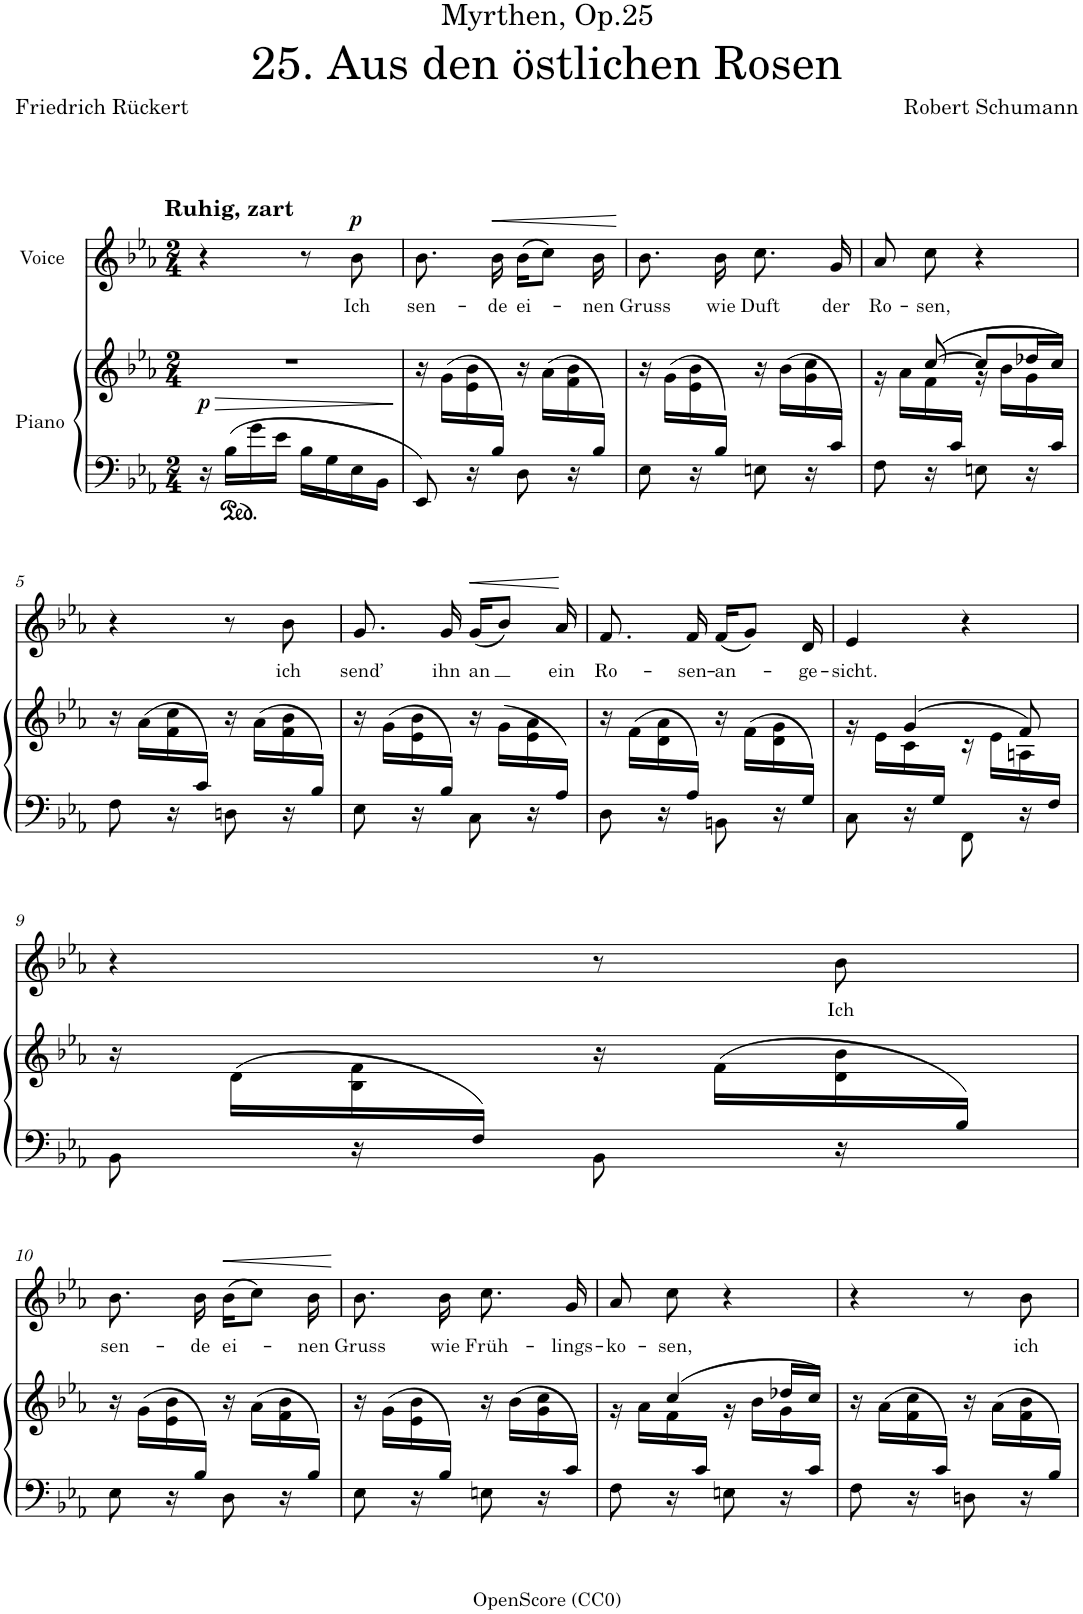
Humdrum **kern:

**kern	**kern	**dynam	**kern	**text	**dynam
*part2	*part2	*part2	*part1	*part1	*part1
*staff3	*staff2	*staff2/3	*staff1	*staff1	*staff1
*I"Piano	*	*	*I"Voice	*	*
*I'Pno	*	*	*	*	*
*clefF4	*clefG2	*	*clefG2	*	*
*k[b-e-a-]	*k[b-e-a-]	*	*k[b-e-a-]	*	*
*M2/4	*M2/4	*	*M2/4	*	*
=1	=1	=1	=1	=1	=1
!	!	!	!LO:TX:a:B:t=Ruhig, zart	!	!
!	!	!LO:HP:b	!	!	!
!	!	!LO:DY:n=1:b	!	!	!
16r	2r	> p	4r	.	.
16B-\LL	.	.	.	.	.
16g\	.	.	.	.	.
16e-\JJ	.	.	.	.	.
16B-\LL	.	.	8r	.	.
16G\	.	.	.	.	.
!	!	!	!	!LO:LY:b	!LO:DY:a
16E-\	.	.	8b-\	Ich	p
16BB-\JJ	.	.	.	.	.
.	.	]	.	.	.
=2	=2	=2	=2	=2	=2
*^	*	*	*	*	*
!	!	!	!	!	!LO:LY:b	!
8.ryy	8EE-/	16r	.	8.b-\	sen-	.
.	.	(16g\LL	.	.	.	.
.	16r	16e-\ 16b-\	.	.	.	.
!	!	!	!	!	!LO:LY:b	!LO:HP:b
16B-/JJ)	16ryy	16ryy	.	16b-\	-de	<
!	!	!	!	!	!LO:LY:b	!
8.ryy	8D\	16r	.	(16b-\KL	ei-	.
.	.	(16a-\LL	.	8cc\J)	.	.
.	16r	16f\ 16b-\	.	.	.	.
!	!	!	!	!	!LO:LY:b	!
16B-/JJ)	16ryy	16ryy	.	16b-\	-nen	.
*v	*v	*	*	*	*	*
.	.	.	.	.	[
=3	=3	=3	=3	=3	=3
*^	*	*	*	*	*
!	!	!	!	!	!LO:LY:b	!
8.ryy	8E-\	16r	.	8.b-\	Gruss	.
.	.	(16g\LL	.	.	.	.
.	16r	16e-\ 16b-\	.	.	.	.
!	!	!	!	!	!LO:LY:b	!
16B-/JJ)	16ryy	16ryy	.	16b-\	wie	.
!	!	!	!	!	!LO:LY:b	!
8.ryy	8En\	16r	.	8.cc\	Duft	.
.	.	(16b-\LL	.	.	.	.
.	16r	16g\ 16cc\	.	.	.	.
!	!	!	!	!	!LO:LY:b	!
16c/JJ)	16ryy	16ryy	.	16g/	der	.
=4	=4	=4	=4	=4	=4	=4
*	*	*^	*	*	*	*
!	!	!	!	!	!	!LO:LY:b	!
8.ryy	8F\	8ryy	16r	.	8a-/	Ro-	.
.	.	.	16a-\LL	.	.	.	.
!	!	!	!	!	!	!LO:LY:b	!
.	16r	([8cc/	16f\	.	8cc\	-sen,	.
16c/JJ	16ryy	.	16ryy	.	.	.	.
8.ryy	8En\	8cc/L]	16r	.	4r	.	.
.	.	.	16b-\LL	.	.	.	.
.	16r	16dd-X/L	16g\	.	.	.	.
16c/JJ	16ryy	16cc/JJ)	16ryy	.	.	.	.
*	*	*v	*v	*	*	*	*
!!LO:LB:g=z
=5	=5	=5	=5	=5	=5	=5
8.ryy	8F\	16r	.	4r	.	.
.	.	(16a-\LL	.	.	.	.
.	16r	16f\ 16cc\	.	.	.	.
16c/JJ)	16ryy	16ryy	.	.	.	.
8.ryy	8Dn\	16r	.	8r	.	.
.	.	(16a-\LL	.	.	.	.
!	!	!	!	!	!LO:LY:b	!
.	16r	16f\ 16b-\	.	8b-\	ich	.
16B-/JJ)	16ryy	16ryy	.	.	.	.
=6	=6	=6	=6	=6	=6	=6
!	!	!	!	!	!LO:LY:b	!
8.ryy	8E-\	16r	.	8.g/	send’	.
.	.	(16g\LL	.	.	.	.
.	16r	16e-\ 16b-\	.	.	.	.
!	!	!	!	!	!LO:LY:b	!
16B-/JJ)	16ryy	16ryy	.	16g/	ihn	.
!	!	!	!	!	!LO:LY:b	!LO:HP:b
8.ryy	8C\	16r	.	(16g/KL	an	<
.	.	(16g\LL	.	8b-/J)	.	.
.	16r	16e-\ 16a-\	.	.	.	.
!	!	!	!	!	!LO:LY:b	!
16A-/JJ)	16ryy	16ryy	.	16a-/	ein	.
*v	*v	*	*	*	*	*
.	.	.	.	.	[
=7	=7	=7	=7	=7	=7
*^	*	*	*	*	*
!	!	!	!	!	!LO:LY:b	!
8.ryy	8D\	16r	.	8.f/	Ro-	.
.	.	(16f\LL	.	.	.	.
.	16r	16d\ 16a-\	.	.	.	.
!	!	!	!	!	!LO:LY:b	!
16A-/JJ)	16ryy	16ryy	.	16f/	-sen-	.
!	!	!	!	!	!LO:LY:b	!
8.ryy	8BBn\	16r	.	(16f/KL	-an-	.
.	.	(16f\LL	.	8g/J)	.	.
.	16r	16d\ 16g\	.	.	.	.
!	!	!	!	!	!LO:LY:b	!
16G/JJ)	16ryy	16ryy	.	16d/	-ge-	.
=8	=8	=8	=8	=8	=8	=8
*	*	*^	*	*	*	*
!	!	!	!	!	!	!LO:LY:b	!
8.ryy	8C\	8ryy	16r	.	4e-/	-sicht.	.
.	.	.	16e-\LL	.	.	.	.
.	16r	(4g/	16c\	.	.	.	.
16G/JJ	16ryy	.	16ryy	.	.	.	.
8.ryy	8FF\	.	16r	.	4r	.	.
.	.	.	16e-\LL	.	.	.	.
.	16r	8f/)	16An\	.	.	.	.
16F/JJ	16ryy	.	16ryy	.	.	.	.
*	*	*v	*v	*	*	*	*
!!LO:LB:g=z
=9	=9	=9	=9	=9	=9	=9
8.ryy	8BB-\	16r	.	4r	.	.
.	.	(16d\LL	.	.	.	.
.	16r	16B-\ 16f\	.	.	.	.
16F/JJ)	16ryy	16ryy	.	.	.	.
8.ryy	8BB-\	16r	.	8r	.	.
.	.	(16f\LL	.	.	.	.
!	!	!	!	!	!LO:LY:b	!
.	16r	16d\ 16b-\	.	8b-\	Ich	.
16B-/JJ)	16ryy	16ryy	.	.	.	.
!!LO:LB:g=z
=10	=10	=10	=10	=10	=10	=10
!	!	!	!	!	!LO:LY:b	!
8.ryy	8E-\	16r	.	8.b-\	sen-	.
.	.	(16g\LL	.	.	.	.
.	16r	16e-\ 16b-\	.	.	.	.
!	!	!	!	!	!LO:LY:b	!
16B-/JJ)	16ryy	16ryy	.	16b-\	-de	.
!	!	!	!	!	!LO:LY:b	!LO:HP:b
8.ryy	8D\	16r	.	(16b-\KL	ei-	<
.	.	(16a-\LL	.	8cc\J)	.	.
.	16r	16f\ 16b-\	.	.	.	.
!	!	!	!	!	!LO:LY:b	!
16B-/JJ)	16ryy	16ryy	.	16b-\	-nen	.
*v	*v	*	*	*	*	*
.	.	.	.	.	[
=11	=11	=11	=11	=11	=11
*^	*	*	*	*	*
!	!	!	!	!	!LO:LY:b	!
8.ryy	8E-\	16r	.	8.b-\	Gruss	.
.	.	(16g\LL	.	.	.	.
.	16r	16e-\ 16b-\	.	.	.	.
!	!	!	!	!	!LO:LY:b	!
16B-/JJ)	16ryy	16ryy	.	16b-\	wie	.
!	!	!	!	!	!LO:LY:b	!
8.ryy	8En\	16r	.	8.cc\	Früh-	.
.	.	(16b-\LL	.	.	.	.
.	16r	16g\ 16cc\	.	.	.	.
!	!	!	!	!	!LO:LY:b	!
16c/JJ)	16ryy	16ryy	.	16g/	-lings-	.
=12	=12	=12	=12	=12	=12	=12
*	*	*^	*	*	*	*
!	!	!	!	!	!	!LO:LY:b	!
8.ryy	8F\	8ryy	16r	.	8a-/	-ko-	.
.	.	.	16a-\LL	.	.	.	.
!	!	!	!	!	!	!LO:LY:b	!
.	16r	(4cc/	16f\	.	8cc\	-sen,	.
16c/JJ	16ryy	.	16ryy	.	.	.	.
8.ryy	8En\	.	16r	.	4r	.	.
.	.	.	16b-\LL	.	.	.	.
.	16r	16dd-X/LL	16g\	.	.	.	.
16c/JJ	16ryy	16cc/JJ)	16ryy	.	.	.	.
*	*	*v	*v	*	*	*	*
=13	=13	=13	=13	=13	=13	=13
8.ryy	8F\	16r	.	4r	.	.
.	.	(16a-\LL	.	.	.	.
.	16r	16f\ 16cc\	.	.	.	.
16c/JJ)	16ryy	16ryy	.	.	.	.
8.ryy	8Dn\	16r	.	8r	.	.
.	.	(16a-\LL	.	.	.	.
!	!	!	!	!	!LO:LY:b	!
.	16r	16f\ 16b-\	.	8b-\	ich	.
16B-/JJ)	16ryy	16ryy	.	.	.	.
*v	*v	*	*	*	*	*
=	=	=	=	=	=
*-	*-	*-	*-	*-	*-
